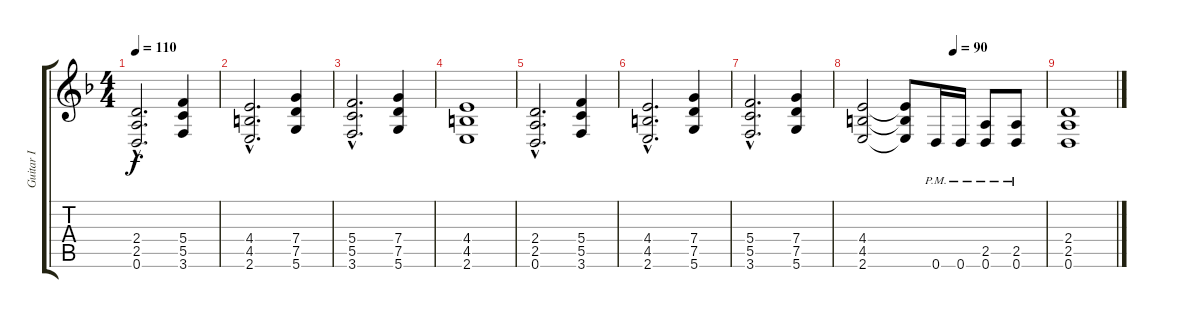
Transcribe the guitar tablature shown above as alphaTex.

\track ("Guitar I" "Guitar I") {instrument distortionguitar}
\staff {score tabs}
\tuning (D4 A3 F3 C3 G2 D2) {hide}
\ts (4 4)
\tempo 110
\clef g2
\ks dminor
(2.4{hac} 2.5{hac} 0.6{hac}).2{d dy f} (5.4 5.5 3.6).4 |
(4.4{hac} 4.5{hac} 2.6{hac}).2{d} (7.4 7.5 5.6).4 |
(5.4{hac} 5.5{hac} 3.6{hac}).2{d} (7.4 7.5 5.6).4 |
(4.4 4.5 2.6).1 |
(2.4{hac} 2.5{hac} 0.6{hac}).2{d} (5.4 5.5 3.6).4 |
(4.4{hac} 4.5{hac} 2.6{hac}).2{d} (7.4 7.5 5.6).4 |
(5.4{hac} 5.5{hac} 3.6{hac}).2{d} (7.4 7.5 5.6).4 |
\tempo (90 0.5)
(4.4 4.5 2.6).2 (4.4{t} 4.5{t} 2.6{t}).8 0.6{pm}.16 0.6{pm}.16 (2.5{pm} 0.6{pm}).8 (2.5{pm} 0.6{pm}).8 |
(2.4 2.5 0.6).1
